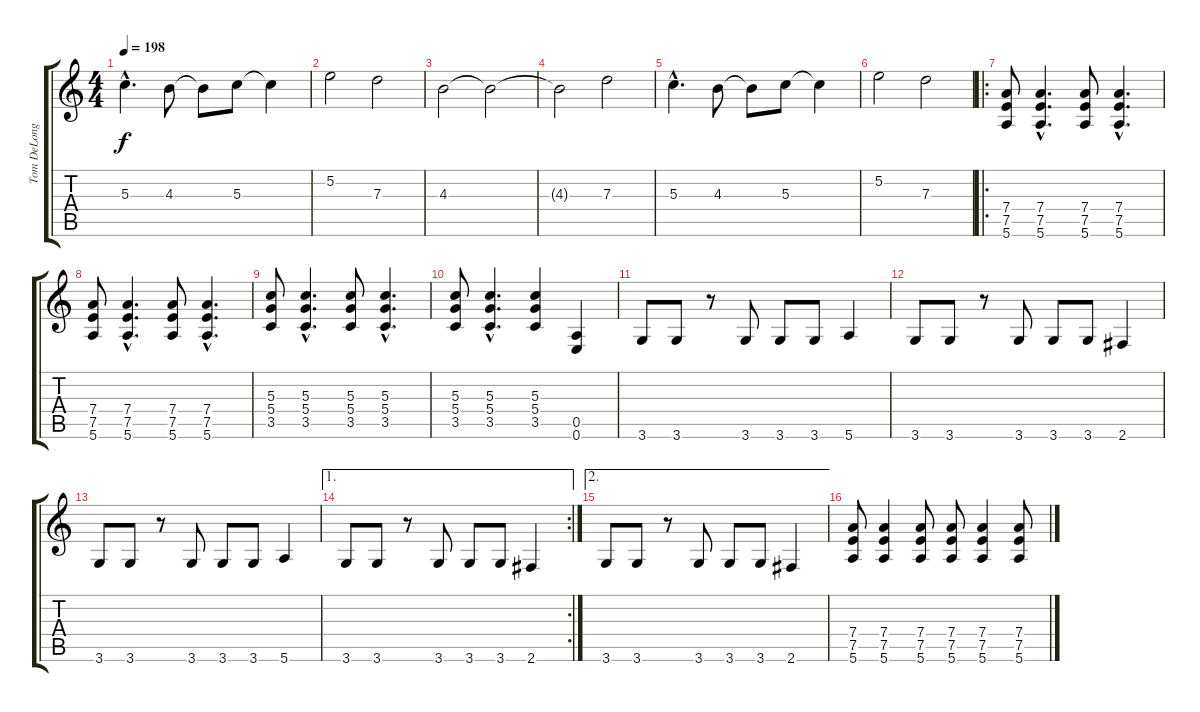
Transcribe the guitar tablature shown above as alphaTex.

\track ("Tom DeLonge: Guitar 1" "Tom DeLong") {instrument overdrivenguitar}
\staff {score tabs}
\tuning (E4 B3 G3 D3 A2 E2) {hide}
\ts (4 4)
\tempo 198
\clef g2
\ks c
5.3{hac}.4{d dy f} 4.3.8 4.3{t}.8 5.3.8 5.3{t}.4 |
5.2.2 7.3.2 |
4.3.2 4.3{t}.2 |
4.3{t}.2 7.3.2 |
5.3{hac}.4{d} 4.3.8 4.3{t}.8 5.3.8 5.3{t}.4 |
5.2.2 7.3.2 |
\ro
(7.4 7.5 5.6).8 (7.4{hac} 7.5{hac} 5.6{hac}).4{d} (7.4 7.5 5.6).8 (7.4{hac} 7.5{hac} 5.6{hac}).4{d} |
(7.4 7.5 5.6).8 (7.4{hac} 7.5{hac} 5.6{hac}).4{d} (7.4 7.5 5.6).8 (7.4{hac} 7.5{hac} 5.6{hac}).4{d} |
(5.3 5.4 3.5).8 (5.3{hac} 5.4{hac} 3.5{hac}).4{d} (5.3 5.4 3.5).8 (5.3{hac} 5.4{hac} 3.5{hac}).4{d} |
(5.3 5.4 3.5).8 (5.3{hac} 5.4{hac} 3.5{hac}).4{d} (5.3 5.4 3.5).4 (0.5 0.6).4 |
3.6.8{instrument electricguitarmuted} 3.6.8 r.8 3.6.8 3.6.8 3.6.8 5.6.4{instrument overdrivenguitar} |
3.6.8{instrument electricguitarmuted} 3.6.8 r.8 3.6.8 3.6.8 3.6.8 2.6.4{instrument overdrivenguitar} |
3.6.8{instrument electricguitarmuted} 3.6.8 r.8 3.6.8 3.6.8 3.6.8 5.6.4{instrument overdrivenguitar} |
\ae 1
\rc 2
3.6.8{instrument electricguitarmuted} 3.6.8 r.8 3.6.8 3.6.8 3.6.8 2.6.4{instrument overdrivenguitar} |
\ae 2
3.6.8{instrument electricguitarmuted} 3.6.8 r.8 3.6.8 3.6.8 3.6.8 2.6.4{instrument overdrivenguitar} |
(7.4 7.5 5.6).8 (7.4 7.5 5.6).4 (7.4 7.5 5.6).8 (7.4 7.5 5.6).8 (7.4 7.5 5.6).4 (7.4 7.5 5.6).8
